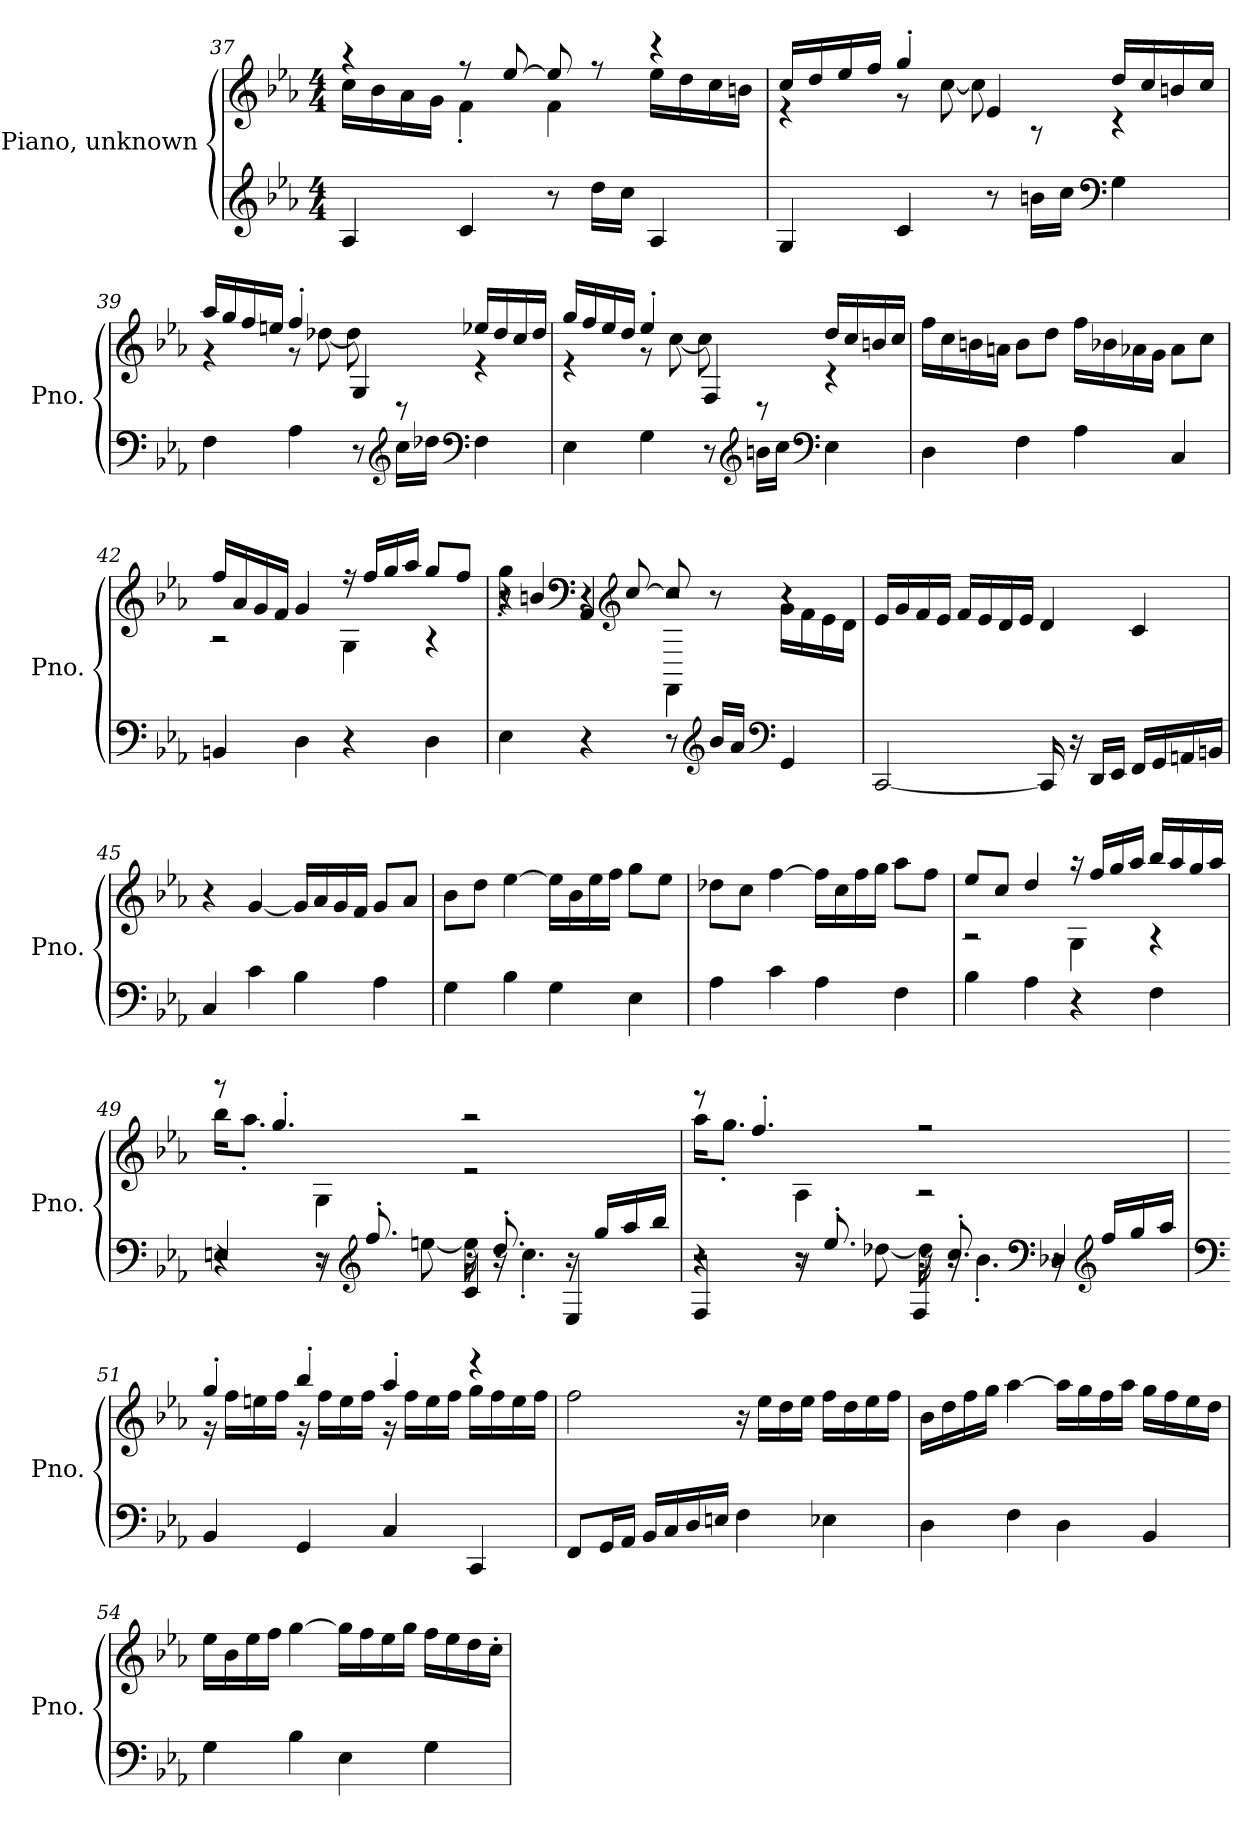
**kern	**kern
*part1	*part1
*staff2	*staff1
*I"Piano, unknown	*
*I'Pno.	*
!!LO:PB:g=z
*clefG2	*clefG2
*k[b-e-a-]	*k[b-e-a-]
*M4/4	*M4/4
=37	=37
*	*^
4A-/	4r	16cc\LL
.	.	16b-\
.	.	16a-\
.	.	16g\JJ
4c/	8r	4f'\
.	[8ee-/	.
8r	8ee-/]	4f\
16dd\LL	8r	.
16cc\JJ	.	.
4A-/	4r	16ee-\LL
.	.	16dd\
.	.	16cc\
.	.	16bn\JJ
=38	=38	=38
4G/	16cc/LL	4r
.	16dd/	.
.	16ee-/	.
.	16ff/JJ	.
4c/	4gg'/	8r
.	.	[8cc\
8r	4e-/	8cc\]
16bn\LL	.	8r
16cc\JJ	.	.
*clefF4	*	*
4G\	16dd/LL	4r
.	16cc/	.
.	16bn/	.
.	16cc/JJ	.
!!LO:LB:g=z	!!
=39	=39	=39
4F\	16aa-/LL	4r
.	16gg/	.
.	16ff/	.
.	16een/JJ	.
4A-\	4ff'/	8r
.	.	[8dd-X\
8r	4G/	8dd-\]
*clefG2	*	*
16cc\LL	.	8r
16dd-X\JJ	.	.
*clefF4	*	*
4F\	16ee-X/LL	4r
.	16dd-/	.
.	16cc/	.
.	16dd-/JJ	.
=40	=40	=40
4E-\	16gg/LL	4r
.	16ff/	.
.	16ee-/	.
.	16dd/JJ	.
4G\	4ee-'/	8r
.	.	[8cc\
8r	4F/	8cc\]
*clefG2	*	*
16bn\LL	.	8r
16cc\JJ	.	.
*clefF4	*	*
4E-\	16dd/LL	4r
.	16cc/	.
.	16bn/	.
.	16cc/JJ	.
*	*v	*v
!!LO:LB:g=z
=41	=41
4D\	16ff\LL
.	16cc\
.	16bn\
.	16an\JJ
4F\	8b\L
.	8dd\J
4A-\	16ff\LL
.	16b-X\
.	16a-X\
.	16g\JJ
4C/	8a-\L
.	8cc\J
=42	=42
*	*^
4BBn/	16ff/LL	2r
.	16a-/	.
.	16g/	.
.	16f/JJ	.
4D\	4g/	.
4r	16r	4G\
.	16ff/LL	.
.	16gg/	.
.	16aa-/JJ	.
4D\	8gg/L	4r
.	8ff/J	.
!!LO:LB:g=z
=43	=43	=43
*	*	*^
4E-\	8r	4gg'\	4r
.	4bn/	.	.
*	*clefF4	*	*
4r	.	4r	4AA-/
*	*clefG2	*	*
.	[8cc/	.	.
8r	8cc/]	4FF\	2r
*clefG2	*	*	*
16b-/LL	8r	.	.
16a-/JJ	.	.	.
*clefF4	*	*	*
4GG/	4r	16g\LL	.
.	.	16f\	.
.	.	16e-\	.
.	.	16d\JJ	.
*	*v	*v	*v
=44	=44
[2CC/	16e-/LL
.	16g/
.	16f/
.	16e-/JJ
.	16f/LL
.	16e-/
.	16d/
.	16e-/JJ
16CC/]	4d/
16r	.
16DD/LL	.
16EE-/JJ	.
16FF/LL	4c/
16GG/	.
16AAn/	.
16BBn/JJ	.
!!LO:LB:g=z
=45	=45
4C/	4r
4c\	[4g/
4B-\	16g/LL]
.	16a-/
.	16g/
.	16f/JJ
4A-\	8g/L
.	8a-/J
=46	=46
4G\	8b-\L
.	8dd\J
4B-\	[4ee-\
4G\	16ee-\LL]
.	16b-\
.	16ee-\
.	16ff\JJ
4E-\	8gg\L
.	8ee-\J
=47	=47
4A-\	8dd-X\L
.	8cc\J
4c\	[4ff\
4A-\	16ff\LL]
.	16cc\
.	16ff\
.	16gg\JJ
4F\	8aa-\L
.	8ff\J
=48	=48
*	*^
4B-\	8ee-/L	2r
.	8cc/J	.
4A-\	4dd/	.
4r	16r	4G\
.	16ff/LL	.
.	16gg/	.
.	16aa-/JJ	.
4F\	16bb-/LL	4r
.	16aa-/	.
.	16gg/	.
.	16aa-/JJ	.
!!LO:LB:g=z	!!
=49	=49	=49
*^	*	*
*	*^	*	*
4En/	4r	2r	8r	16bb-\KL
.	.	.	.	8.aa-'\J
.	.	.	4.gg'/	.
16r	8r	.	.	4G\
*clefG2	*	*	*	*
8.ff'/	.	.	.	.
.	[8een\	.	.	.
16r	16ee\]	4c/	2r	2r
8.dd'/	16r	.	.	.
.	4.cc'\	.	.	.
16r	.	4E/	.	.
16gg/LL	.	.	.	.
16aa-/	.	.	.	.
16bb-/JJ	.	.	.	.
=50	=50	=50	=50	=50
4F/	4r	2r	8r	16aa-\KL
.	.	.	.	8.gg'\J
.	.	.	4.ff'/	.
16r	8r	.	.	4A-\
8.ee-'/	.	.	.	.
.	[8dd-X\	.	.	.
16r	16dd-\]	4F/	2r	2r
8.cc'/	16r	.	.	.
.	4.b-'\	.	.	.
*clefF4	*	*	*	*
16r	.	4D-X/	.	.
*clefG2	*	*	*	*
16ff/LL	.	.	.	.
16gg/	.	.	.	.
16aa-/JJ	.	.	.	.
*v	*v	*v	*	*
!!LO:PB:g=z	!!
=51	=51	=51
*clefF4	*	*
4BB-/	4gg'/	16r
.	.	16ff\LL
.	.	16een\
.	.	16ff\JJ
4GG/	4bb-'/	16r
.	.	16ff\LL
.	.	16ee\
.	.	16ff\JJ
4C/	4aa-'/	16r
.	.	16ff\LL
.	.	16ee\
.	.	16ff\JJ
4CC/	4r	16gg\LL
.	.	16ff\
.	.	16ee\
.	.	16ff\JJ
*	*v	*v
=52	=52
8FF/L	2ff\
16GG/L	.
16AA-/JJ	.
16BB-/LL	.
16C/	.
16D/	.
16En/JJ	.
4F\	16r
.	16ee-\LL
.	16dd\
.	16ee-\JJ
4E-X\	16ff\LL
.	16dd\
.	16ee-\
.	16ff\JJ
=53	=53
4D\	16b-\LL
.	16dd\
.	16ff\
.	16gg\JJ
4F\	[4aa-\
4D\	16aa-\LL]
.	16gg\
.	16ff\
.	16aa-\JJ
4BB-/	16gg\LL
.	16ff\
.	16ee-\
.	16dd\JJ
!!LO:LB:g=z
=54	=54
4G\	16ee-\LL
.	16b-\
.	16ee-\
.	16ff\JJ
4B-\	[4gg\
4E-\	16gg\LL]
.	16ff\
.	16ee-\
.	16gg\JJ
4G\	16ff\LL
.	16ee-\
.	16dd\
.	16cc'\JJ
=	=
*-	*-
